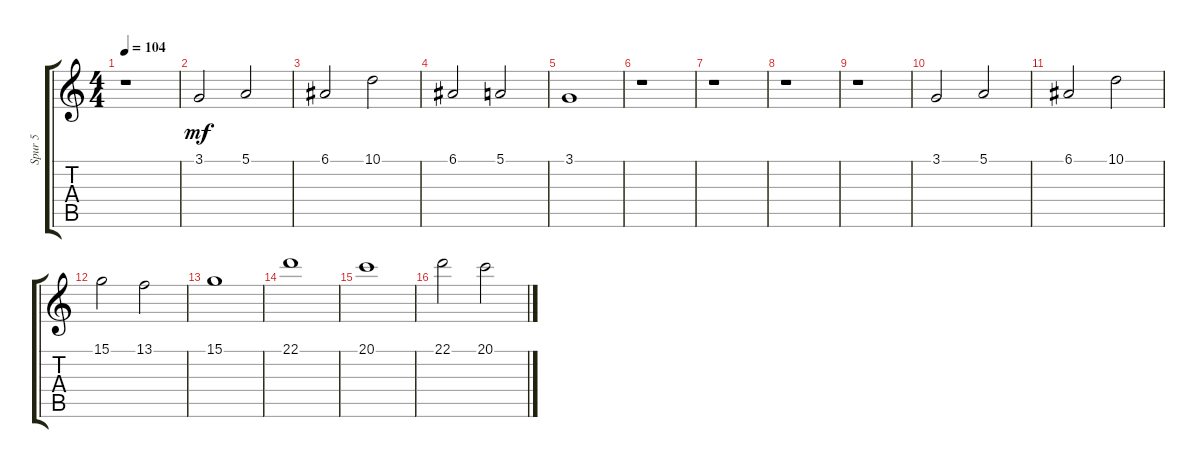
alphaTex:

\track ("Spur 5" "Spur 5") {instrument synthstrings2}
\staff {score tabs}
\tuning (E4 B3 G3 D3 A2 E2) {hide}
\ts (4 4)
\tempo 104
\clef g2
\ks c
r.1{dy f} |
3.1.2{dy mf} 5.1.2 |
6.1.2 10.1.2 |
6.1.2 5.1.2 |
3.1.1 |
r.1 |
r.1 |
r.1 |
r.1 |
3.1.2 5.1.2 |
6.1.2 10.1.2 |
15.1.2 13.1.2 |
15.1.1 |
22.1.1 |
20.1.1 |
22.1.2 20.1.2
